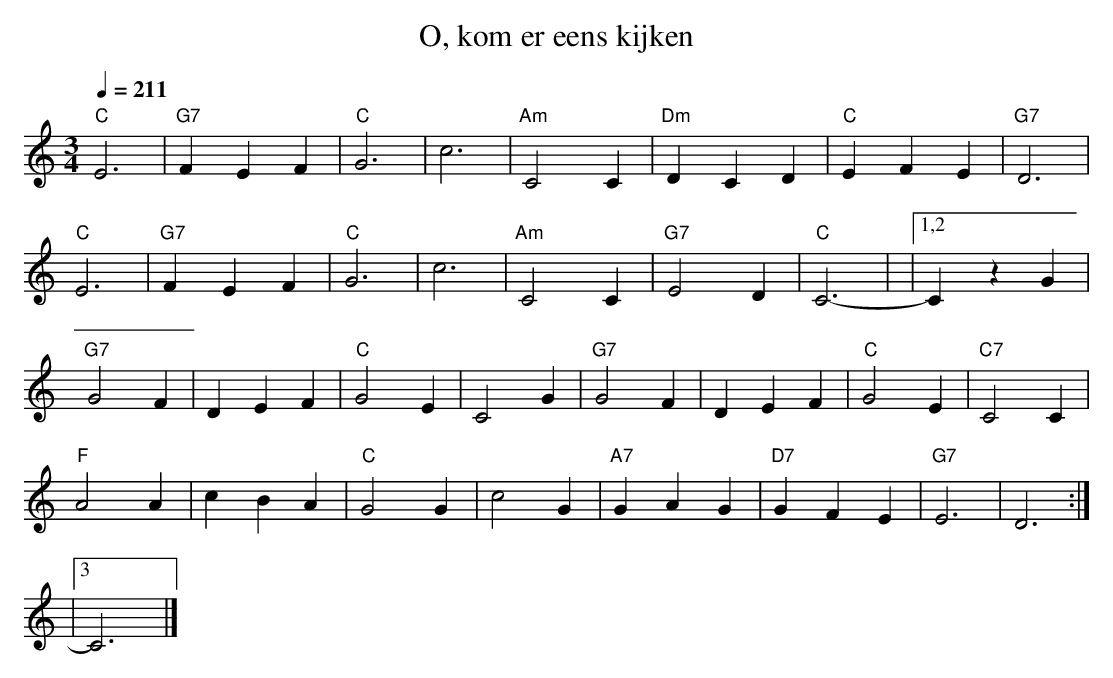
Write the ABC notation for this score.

X:1
T:O, kom er eens kijken
Q:1/4=211
M:3/4
L:1/8
K:C
"C"E6 | "G7"F2 E2 F2 | "C"G6 | c6 | "Am"C4 C2 | "Dm"D2 C2 D2 | "C"E2 F2 E2 | "G7"D6 |
"C"E6 | "G7"F2 E2 F2 | "C"G6 | c6 | "Am"C4 C2 | "G7"E4 D2 | "C"C6- | |[1,2 C2 z2 G2 |
"G7"G4 F2 | D2 E2 F2 | "C"G4 E2 | C4 G2 | "G7"G4 F2 | D2 E2 F2 | "C"G4 E2 | "C7"C4 C2 |
"F"A4 A2 | c2 B2 A2 | "C"G4 G2 | c4 G2 | "A7"G2 A2 G2 | "D7"G2 F2 E2 | "G7"E6 | D6 :|
|[3 C6 |]
